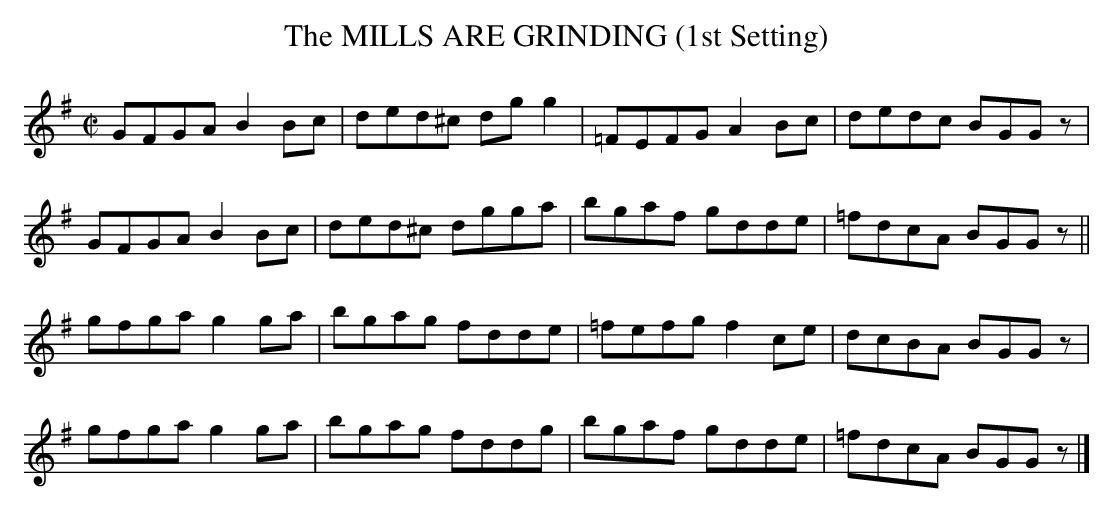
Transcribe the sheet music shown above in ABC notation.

X:1
T:MILLS ARE GRINDING (1st Setting), The
M:C|
L:1/8
K:G
GFGA B2Bc|ded^c dgg2|=FEFG A2Bc|dedc BGGz|
GFGA B2Bc|ded^c dgga|bgaf gdde|=fdcA BGGz||
gfga g2ga|bgag fdde|=fefg f2ce|dcBA BGGz|
gfga g2ga|bgag fddg|bgaf gdde|=fdcA BGGz|]
